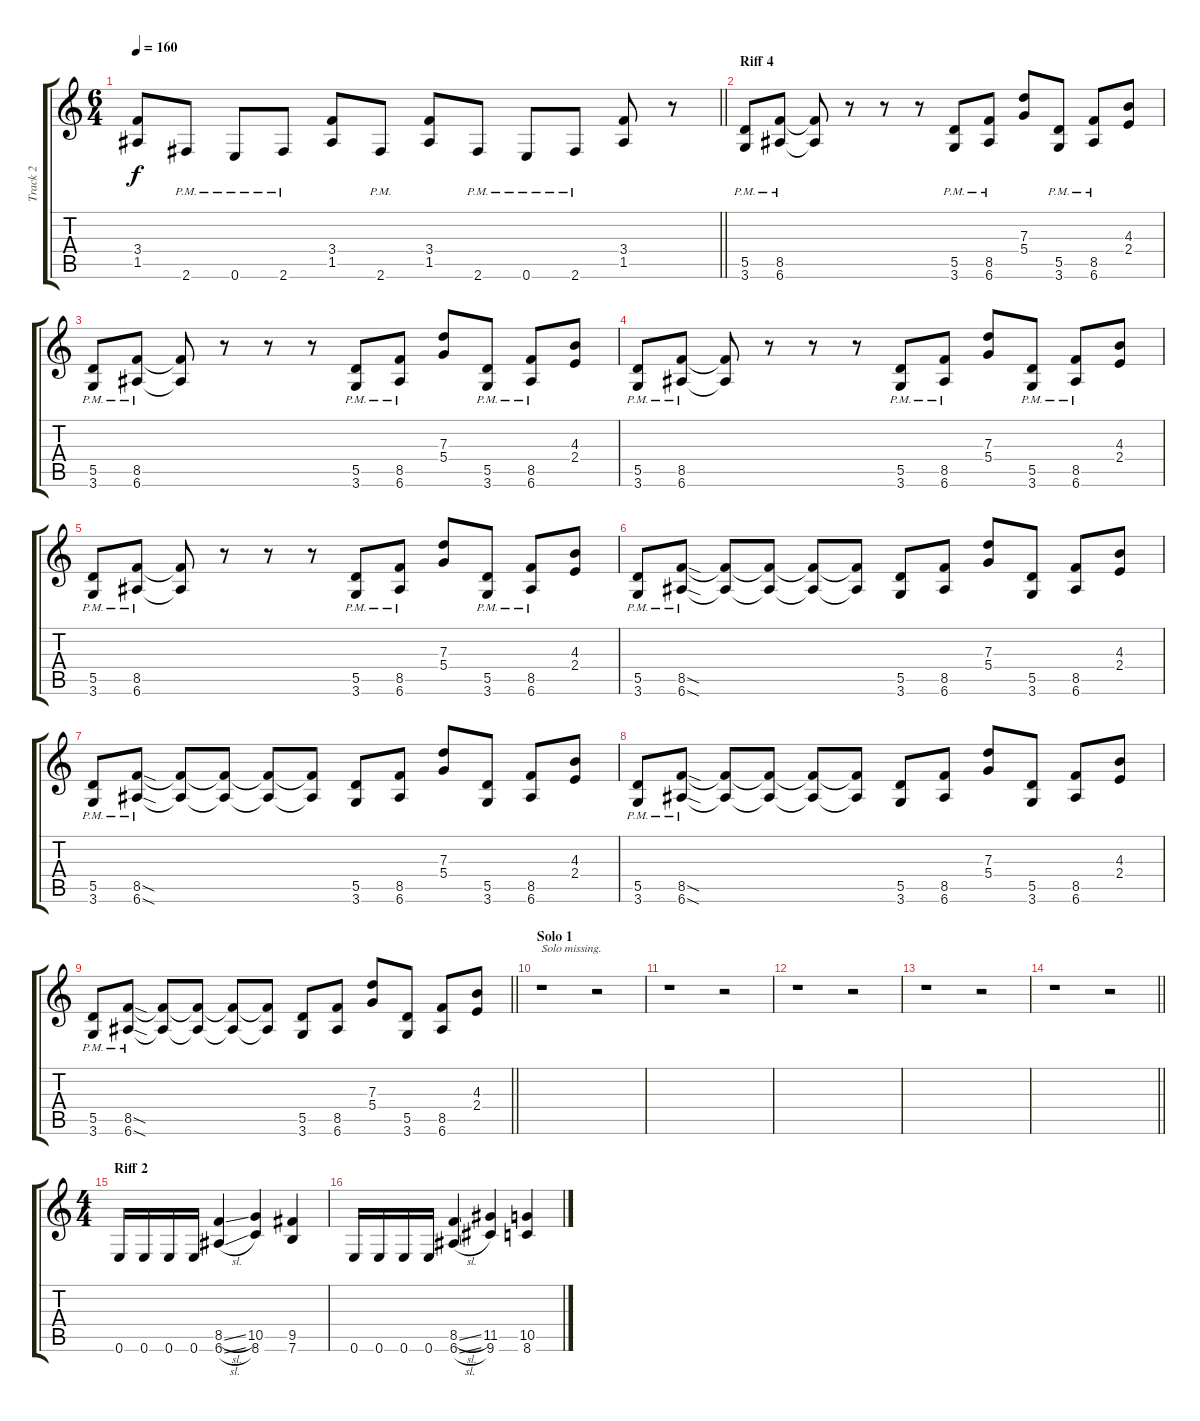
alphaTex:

\track ("Track 2" "Track 2") {instrument distortionguitar}
\staff {score tabs}
\tuning (E4 B3 G3 D3 A2 E2) {hide}
\ts (6 4)
\tempo 160
\clef g2
\barLineRight lightlight
\ks c
(3.4 1.5).8{dy f} 2.6{pm}.8 0.6{pm}.8 2.6{pm}.8 (3.4 1.5).8 2.6{pm}.8 (3.4 1.5).8 2.6{pm}.8 0.6{pm}.8 2.6{pm}.8 (3.4 1.5).8 r.8 |
\section ("" "Riff 4")
(5.5{pm} 3.6{pm}).8 (8.5{pm} 6.6{pm}).8 (8.5{t} 6.6{t}).8 r.8 r.8 r.8 (5.5{pm} 3.6{pm}).8 (8.5{pm} 6.6{pm}).8 (7.3 5.4).8 (5.5{pm} 3.6{pm}).8 (8.5{pm} 6.6{pm}).8 (4.3 2.4).8 |
(5.5{pm} 3.6{pm}).8 (8.5{pm} 6.6{pm}).8 (8.5{t} 6.6{t}).8 r.8 r.8 r.8 (5.5{pm} 3.6{pm}).8 (8.5{pm} 6.6{pm}).8 (7.3 5.4).8 (5.5{pm} 3.6{pm}).8 (8.5{pm} 6.6{pm}).8 (4.3 2.4).8 |
(5.5{pm} 3.6{pm}).8 (8.5{pm} 6.6{pm}).8 (8.5{t} 6.6{t}).8 r.8 r.8 r.8 (5.5{pm} 3.6{pm}).8 (8.5{pm} 6.6{pm}).8 (7.3 5.4).8 (5.5{pm} 3.6{pm}).8 (8.5{pm} 6.6{pm}).8 (4.3 2.4).8 |
(5.5{pm} 3.6{pm}).8 (8.5{pm} 6.6{pm}).8 (8.5{t} 6.6{t}).8 r.8 r.8 r.8 (5.5{pm} 3.6{pm}).8 (8.5{pm} 6.6{pm}).8 (7.3 5.4).8 (5.5{pm} 3.6{pm}).8 (8.5{pm} 6.6{pm}).8 (4.3 2.4).8 |
(5.5{pm} 3.6{pm}).8 (8.5{sod pm} 6.6{sod pm}).8 (8.5{t} 6.6{t}).8 (8.5{t} 6.6{t}).8 (8.5{t} 6.6{t}).8 (8.5{t} 6.6{t}).8 (5.5 3.6).8 (8.5 6.6).8 (7.3 5.4).8 (5.5 3.6).8 (8.5 6.6).8 (4.3 2.4).8 |
(5.5{pm} 3.6{pm}).8 (8.5{sod pm} 6.6{sod pm}).8 (8.5{t} 6.6{t}).8 (8.5{t} 6.6{t}).8 (8.5{t} 6.6{t}).8 (8.5{t} 6.6{t}).8 (5.5 3.6).8 (8.5 6.6).8 (7.3 5.4).8 (5.5 3.6).8 (8.5 6.6).8 (4.3 2.4).8 |
(5.5{pm} 3.6{pm}).8 (8.5{sod pm} 6.6{sod pm}).8 (8.5{t} 6.6{t}).8 (8.5{t} 6.6{t}).8 (8.5{t} 6.6{t}).8 (8.5{t} 6.6{t}).8 (5.5 3.6).8 (8.5 6.6).8 (7.3 5.4).8 (5.5 3.6).8 (8.5 6.6).8 (4.3 2.4).8 |
\barLineRight lightlight
(5.5{pm} 3.6{pm}).8 (8.5{sod pm} 6.6{sod pm}).8 (8.5{t} 6.6{t}).8 (8.5{t} 6.6{t}).8 (8.5{t} 6.6{t}).8 (8.5{t} 6.6{t}).8 (5.5 3.6).8 (8.5 6.6).8 (7.3 5.4).8 (5.5 3.6).8 (8.5 6.6).8 (4.3 2.4).8 |
\section ("" "Solo 1")
r.1{txt "Solo missing."} r.2 |
r.1 r.2 |
r.1 r.2 |
r.1 r.2 |
\barLineRight lightlight
r.1 r.2 |
\ts (4 4)
\section ("" "Riff 2")
0.6.16 0.6.16 0.6.16 0.6.16 (8.5{sl} 6.6{sl}).4 (10.5 8.6).4 (9.5 7.6).4 |
0.6.16 0.6.16 0.6.16 0.6.16 (8.5{sl} 6.6{sl}).4 (11.5 9.6).4 (10.5 8.6).4
